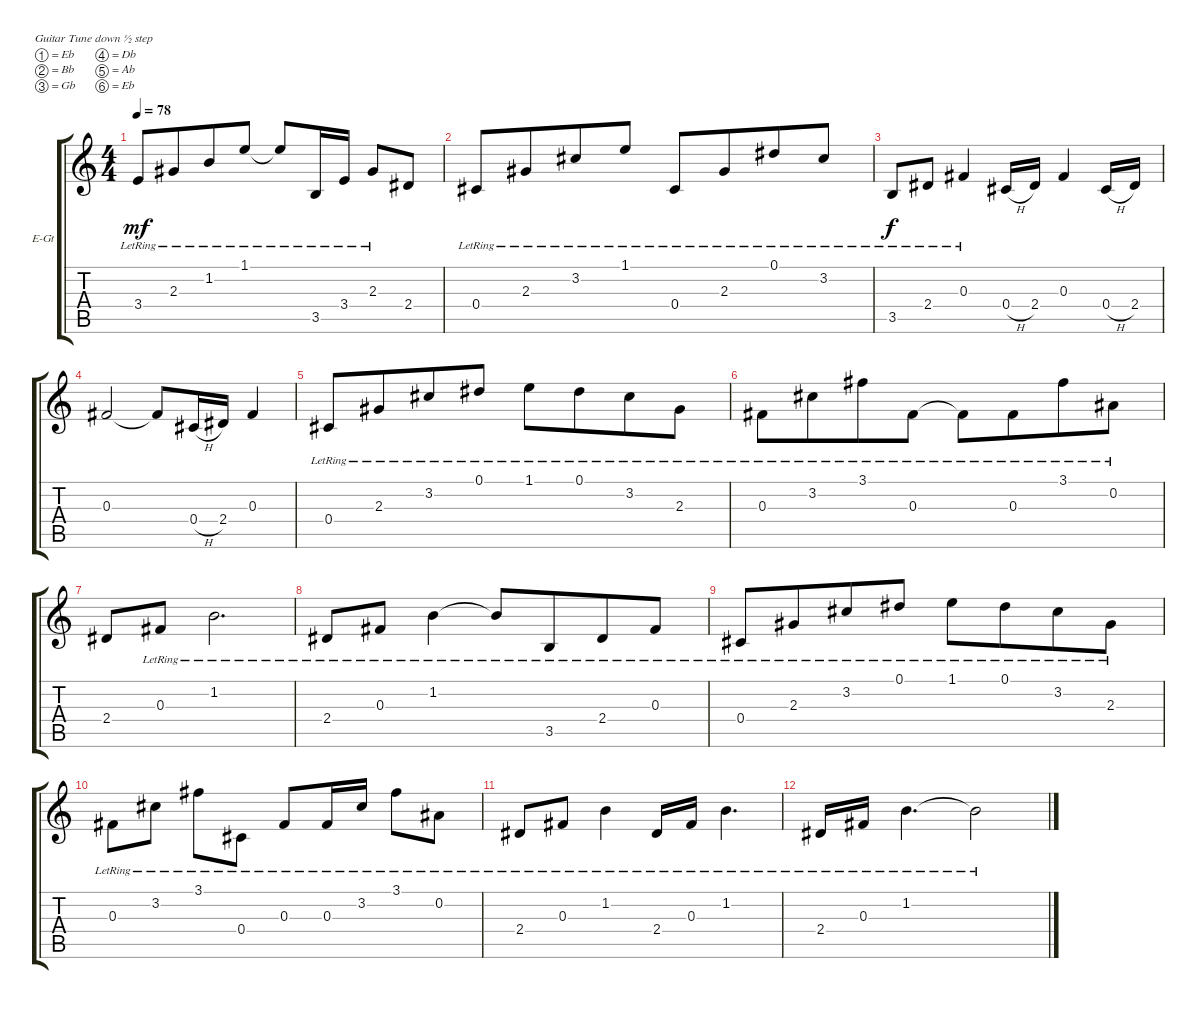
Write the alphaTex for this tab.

\defaultSystemsLayout 4
\bracketExtendMode groupsimilarinstruments
\firstSystemTrackNameOrientation horizontal
\otherSystemsTrackNameOrientation horizontal
\track ("Electric Guitar 4" "E-Gt") {instrument electricguitarclean}
\staff {score tabs}
\tuning (Eb4 Bb3 Gb3 Db3 Ab2 Eb2)
\ts (4 4)
\tempo 78
\clef g2
\ks c
3.4{lr}.8{dy mf beam merge} 2.3{lr}.8{beam merge} 1.2{lr}.8{beam merge} 1.1{lr}.8 1.1{lr t}.8 3.5{lr}.16 3.4{lr}.16 2.3{lr}.8 2.4.8 |
0.4{lr}.8{beam merge} 2.3{lr}.8{beam merge} 3.2{lr}.8{beam merge} 1.1{lr}.8 0.4{lr}.8{beam merge} 2.3{lr}.8{beam merge} 0.1{lr}.8{beam merge} 3.2{lr}.8 |
3.5{lr}.8{dy f} 2.4{lr}.8 0.3{lr}.4 0.4{h}.16 2.4.16 0.3.4 0.4{h}.16 2.4.16 |
0.3.2 0.3{t}.8 0.4{h}.16 2.4.16 0.3.4 |
0.4{lr}.8{beam merge} 2.3{lr}.8{beam merge} 3.2{lr}.8{beam merge} 0.1{lr}.8 1.1{lr}.8{beam merge} 0.1{lr}.8{beam merge} 3.2{lr}.8{beam merge} 2.3{lr}.8 |
0.3{lr}.8{beam merge} 3.2{lr}.8{beam merge} 3.1{lr}.8{beam merge} 0.3{lr}.8 0.3{lr t}.8{beam merge} 0.3{lr}.8{beam merge} 3.1{lr}.8{beam merge} 0.2{lr}.8 |
2.4.8 0.3{lr}.8 1.2{lr}.2{d} |
2.4{lr}.8 0.3{lr}.8 1.2{lr}.4 1.2{lr t}.8{beam merge} 3.5{lr}.8{beam merge} 2.4{lr}.8{beam merge} 0.3{lr}.8 |
0.4{lr}.8{beam merge} 2.3{lr}.8{beam merge} 3.2{lr}.8{beam merge} 0.1{lr}.8 1.1{lr}.8{beam merge} 0.1{lr}.8{beam merge} 3.2{lr}.8{beam merge} 2.3{lr}.8 |
0.3{lr}.8 3.2{lr}.8 3.1{lr}.8{beam invert} 0.4{lr}.8 0.3{lr}.8 0.3{lr}.16 3.2{lr}.16 3.1{lr}.8 0.2{lr}.8 |
2.4{lr}.8 0.3{lr}.8 1.2{lr}.4 2.4{lr}.16 0.3{lr}.16 1.2{lr}.4{d} |
2.4{lr}.16 0.3{lr}.16 1.2{lr}.4{d} 1.2{lr t}.2
